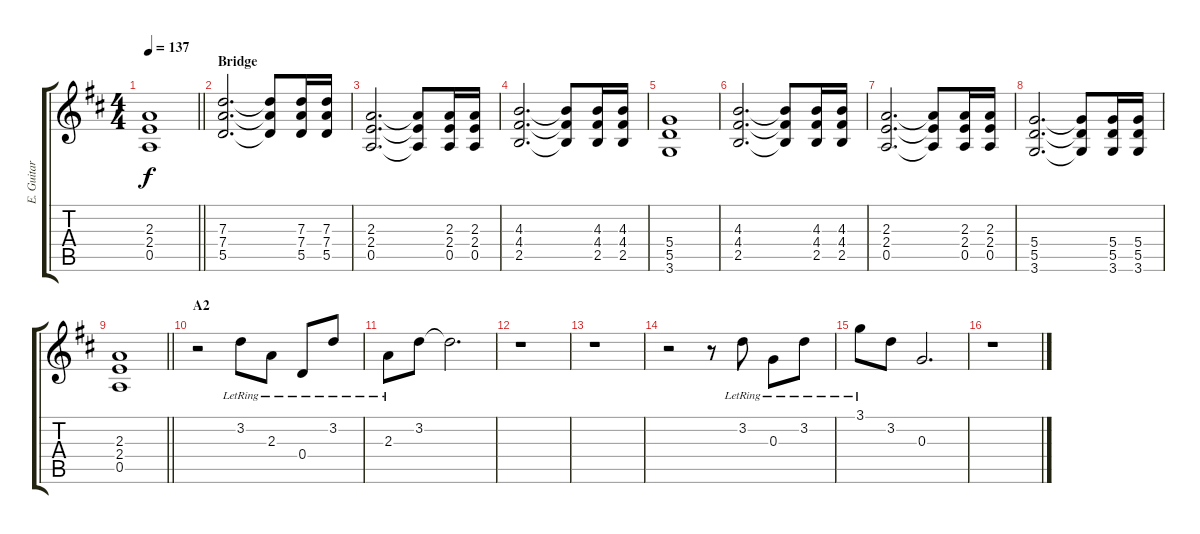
\track ("E. Guitar IV" "E. Guitar ") {instrument overdrivenguitar}
\staff {score tabs}
\tuning (E4 B3 G3 D3 A2 E2) {hide}
\ts (4 4)
\tempo 137
\clef g2
\barLineRight lightlight
\ks d
(2.3 2.4 0.5).1{dy f} |
\section ("" "Bridge")
(7.3 7.4 5.5).2{d} (7.3{t} 7.4{t} 5.5{t}).8 (7.3 7.4 5.5).16 (7.3 7.4 5.5).16 |
(2.3 2.4 0.5).2{d} (2.3{t} 2.4{t} 0.5{t}).8 (2.3 2.4 0.5).16 (2.3 2.4 0.5).16 |
(4.3 4.4 2.5).2{d} (4.3{t} 4.4{t} 2.5{t}).8 (4.3 4.4 2.5).16 (4.3 4.4 2.5).16 |
(5.4 5.5 3.6).1 |
(4.3 4.4 2.5).2{d} (4.3{t} 4.4{t} 2.5{t}).8 (4.3 4.4 2.5).16 (4.3 4.4 2.5).16 |
(2.3 2.4 0.5).2{d} (2.3{t} 2.4{t} 0.5{t}).8 (2.3 2.4 0.5).16 (2.3 2.4 0.5).16 |
(5.4 5.5 3.6).2{d} (5.4{t} 5.5{t} 3.6{t}).8 (5.4 5.5 3.6).16 (5.4 5.5 3.6).16 |
\barLineRight lightlight
(2.3 2.4 0.5).1 |
\section ("" "A2")
r.2 3.2{lr}.8 2.3{lr}.8 0.4{lr}.8 3.2{lr}.8 |
2.3{lr}.8 3.2.8 3.2{t}.2{d} |
r.1 |
r.1 |
r.2 r.8 3.2{lr}.8 0.3{lr}.8 3.2{lr}.8 |
3.1{lr}.8 3.2.8 0.3.2{d} |
r.1
